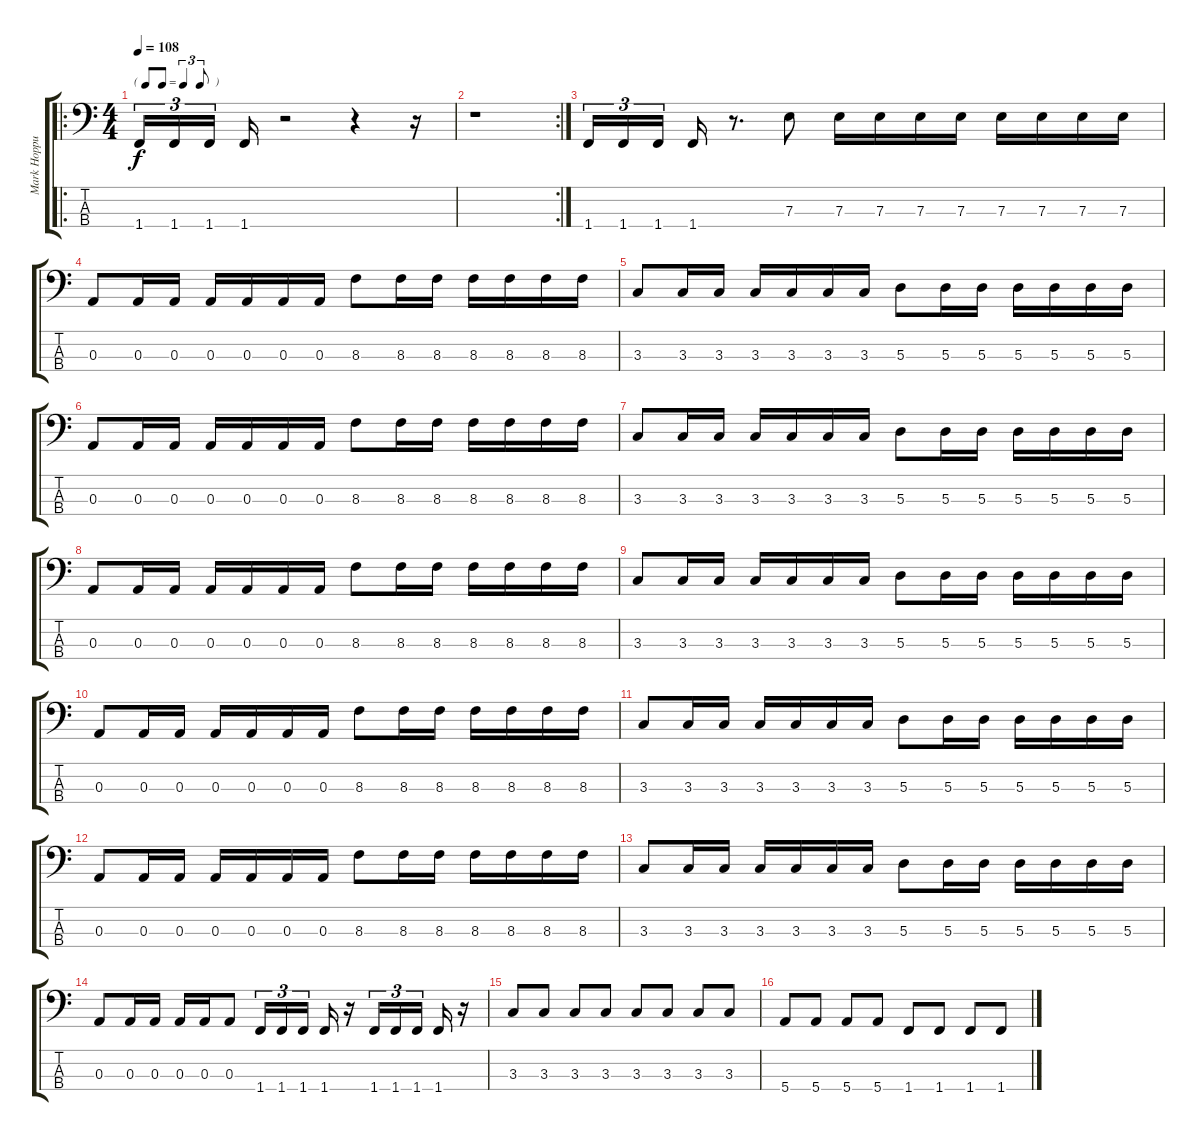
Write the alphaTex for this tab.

\track ("Mark Hoppus (Bass)" "Mark Hoppu") {instrument electricbasspick}
\staff {score tabs}
\tuning (G2 D2 A1 E1) {hide}
\ro
\ts (4 4)
\tf triplet8th
\tempo 108
\clef f4
\ks c
1.4.16{tu (3 2) dy f instrument electricbasspick} 1.4.16{tu (3 2)} 1.4.16{tu (3 2)} 1.4.16 r.2 r.4 r.16 |
\rc 2
r.1 |
1.4.16{tu (3 2)} 1.4.16{tu (3 2)} 1.4.16{tu (3 2)} 1.4.16 r.8{d} 7.3.8 7.3.16 7.3.16 7.3.16 7.3.16 7.3.16 7.3.16 7.3.16 7.3.16 |
0.3.8 0.3.16 0.3.16 0.3.16 0.3.16 0.3.16 0.3.16 8.3.8 8.3.16 8.3.16 8.3.16 8.3.16 8.3.16 8.3.16 |
3.3.8 3.3.16 3.3.16 3.3.16 3.3.16 3.3.16 3.3.16 5.3.8 5.3.16 5.3.16 5.3.16 5.3.16 5.3.16 5.3.16 |
0.3.8 0.3.16 0.3.16 0.3.16 0.3.16 0.3.16 0.3.16 8.3.8 8.3.16 8.3.16 8.3.16 8.3.16 8.3.16 8.3.16 |
3.3.8 3.3.16 3.3.16 3.3.16 3.3.16 3.3.16 3.3.16 5.3.8 5.3.16 5.3.16 5.3.16 5.3.16 5.3.16 5.3.16 |
0.3.8 0.3.16 0.3.16 0.3.16 0.3.16 0.3.16 0.3.16 8.3.8 8.3.16 8.3.16 8.3.16 8.3.16 8.3.16 8.3.16 |
3.3.8 3.3.16 3.3.16 3.3.16 3.3.16 3.3.16 3.3.16 5.3.8 5.3.16 5.3.16 5.3.16 5.3.16 5.3.16 5.3.16 |
0.3.8 0.3.16 0.3.16 0.3.16 0.3.16 0.3.16 0.3.16 8.3.8 8.3.16 8.3.16 8.3.16 8.3.16 8.3.16 8.3.16 |
3.3.8 3.3.16 3.3.16 3.3.16 3.3.16 3.3.16 3.3.16 5.3.8 5.3.16 5.3.16 5.3.16 5.3.16 5.3.16 5.3.16 |
0.3.8 0.3.16 0.3.16 0.3.16 0.3.16 0.3.16 0.3.16 8.3.8 8.3.16 8.3.16 8.3.16 8.3.16 8.3.16 8.3.16 |
3.3.8 3.3.16 3.3.16 3.3.16 3.3.16 3.3.16 3.3.16 5.3.8 5.3.16 5.3.16 5.3.16 5.3.16 5.3.16 5.3.16 |
0.3.8 0.3.16 0.3.16 0.3.16 0.3.16 0.3.8 1.4.16{tu (3 2)} 1.4.16{tu (3 2)} 1.4.16{tu (3 2)} 1.4.16 r.16 1.4.16{tu (3 2)} 1.4.16{tu (3 2)} 1.4.16{tu (3 2)} 1.4.16 r.16 |
3.3.8 3.3.8 3.3.8 3.3.8 3.3.8 3.3.8 3.3.8 3.3.8 |
5.4.8 5.4.8 5.4.8 5.4.8 1.4.8 1.4.8 1.4.8 1.4.8
